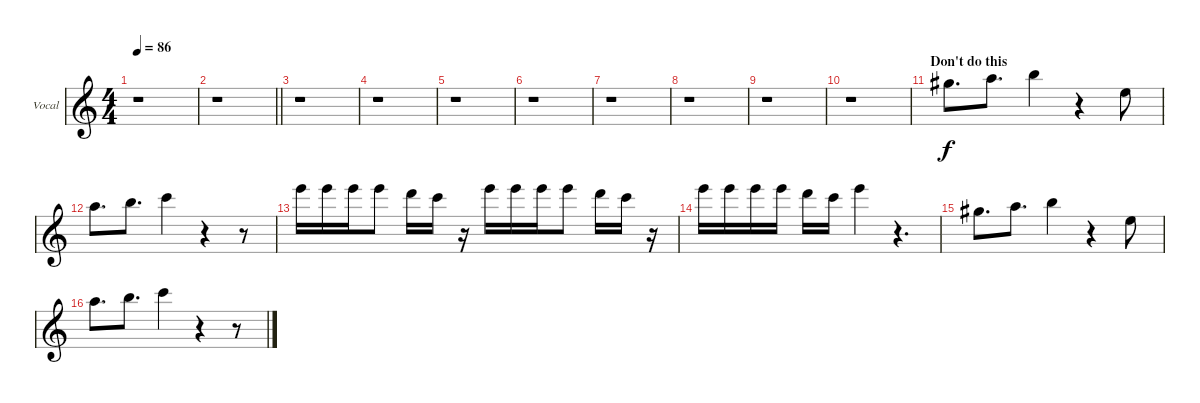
\bracketExtendMode groupsimilarinstruments
\firstSystemTrackNameOrientation horizontal
\otherSystemsTrackNameOrientation horizontal
\track ("Vocals (Hodgson/Davies)" "Vocal") {instrument electricguitarclean}
\staff {score}
\tuning (E4 B3 G3 D3 A2 E2 B1)
\ts (4 4)
\tempo 86
\clef g2
\ks c
r.1{dy f} |
\scale
0.333333
\barLineRight lightlight
r.1 |
\scale
0.333333 r.1 |
\scale
0.333333 r.1 |
\scale
0.333333 r.1 |
\scale
0.333333 r.1 |
\scale
0.333333 r.1 |
\scale
0.333333 r.1 |
\scale
0.262911 r.1 |
\scale
0.262911 r.1 |
\section ("" "Don't do this")
\scale
0.474178 4.1.8{d} 5.1.8{d} 7.1.4 r.4 0.1.8 |
\scale
0.262911 5.1.8{d} 7.1.8{d} 8.1.4 r.4 r.8 |
\scale
0.262911 12.1.16 12.1.16 12.1.16 12.1.8 10.1.16 8.1.16 r.16 12.1.16 12.1.16 12.1.16 12.1.8 10.1.16 8.1.16 r.16 |
\scale
0.333333 12.1.16 12.1.16 12.1.16 12.1.16 10.1.16 8.1.16 12.1.4 r.4{d} |
\scale
0.333333 4.1.8{d} 5.1.8{d} 7.1.4 r.4 0.1.8 |
\scale
0.333333 5.1.8{d} 7.1.8{d} 8.1.4 r.4 r.8
